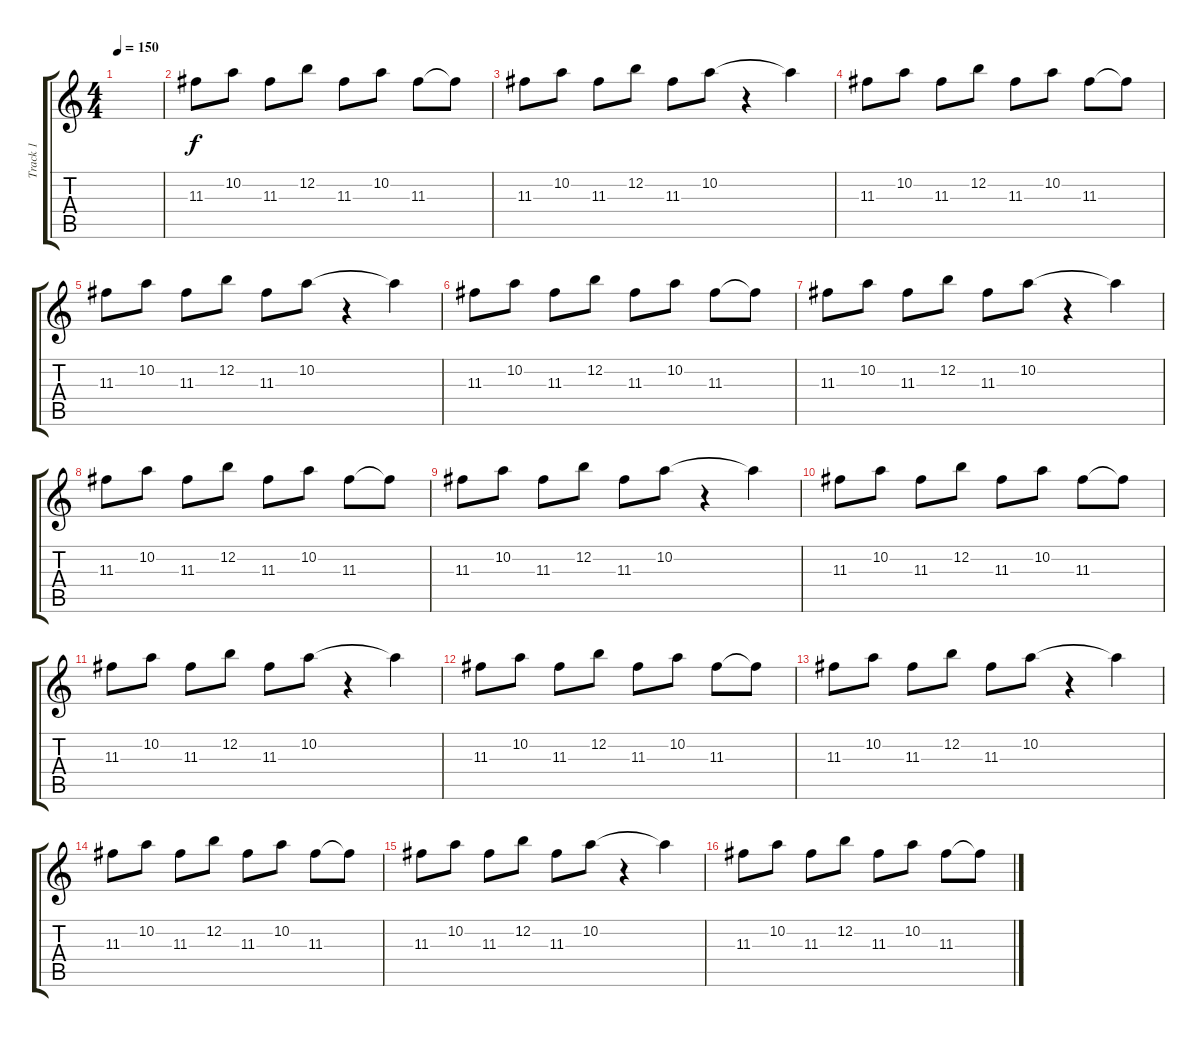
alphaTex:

\track ("Track 1" "Track 1") {instrument electricguitarjazz}
\staff {score tabs}
\tuning (E4 B3 G3 D3 A2 E2) {hide}
\ts (4 4)
\tempo 150
\clef g2
\ks c
|
11.3.8 10.2.8 11.3.8 12.2.8 11.3.8 10.2.8 11.3.8 11.3{t}.8 |
11.3.8 10.2.8 11.3.8 12.2.8 11.3.8 10.2.8 r.4 10.2{t}.4 |
11.3.8 10.2.8 11.3.8 12.2.8 11.3.8 10.2.8 11.3.8 11.3{t}.8 |
11.3.8 10.2.8 11.3.8 12.2.8 11.3.8 10.2.8 r.4 10.2{t}.4 |
11.3.8 10.2.8 11.3.8 12.2.8 11.3.8 10.2.8 11.3.8 11.3{t}.8 |
11.3.8 10.2.8 11.3.8 12.2.8 11.3.8 10.2.8 r.4 10.2{t}.4 |
11.3.8 10.2.8 11.3.8 12.2.8 11.3.8 10.2.8 11.3.8 11.3{t}.8 |
11.3.8 10.2.8 11.3.8 12.2.8 11.3.8 10.2.8 r.4 10.2{t}.4 |
11.3.8 10.2.8 11.3.8 12.2.8 11.3.8 10.2.8 11.3.8 11.3{t}.8 |
11.3.8 10.2.8 11.3.8 12.2.8 11.3.8 10.2.8 r.4 10.2{t}.4 |
11.3.8 10.2.8 11.3.8 12.2.8 11.3.8 10.2.8 11.3.8 11.3{t}.8 |
11.3.8 10.2.8 11.3.8 12.2.8 11.3.8 10.2.8 r.4 10.2{t}.4 |
11.3.8 10.2.8 11.3.8 12.2.8 11.3.8 10.2.8 11.3.8 11.3{t}.8 |
11.3.8 10.2.8 11.3.8 12.2.8 11.3.8 10.2.8 r.4 10.2{t}.4 |
11.3.8 10.2.8 11.3.8 12.2.8 11.3.8 10.2.8 11.3.8 11.3{t}.8
